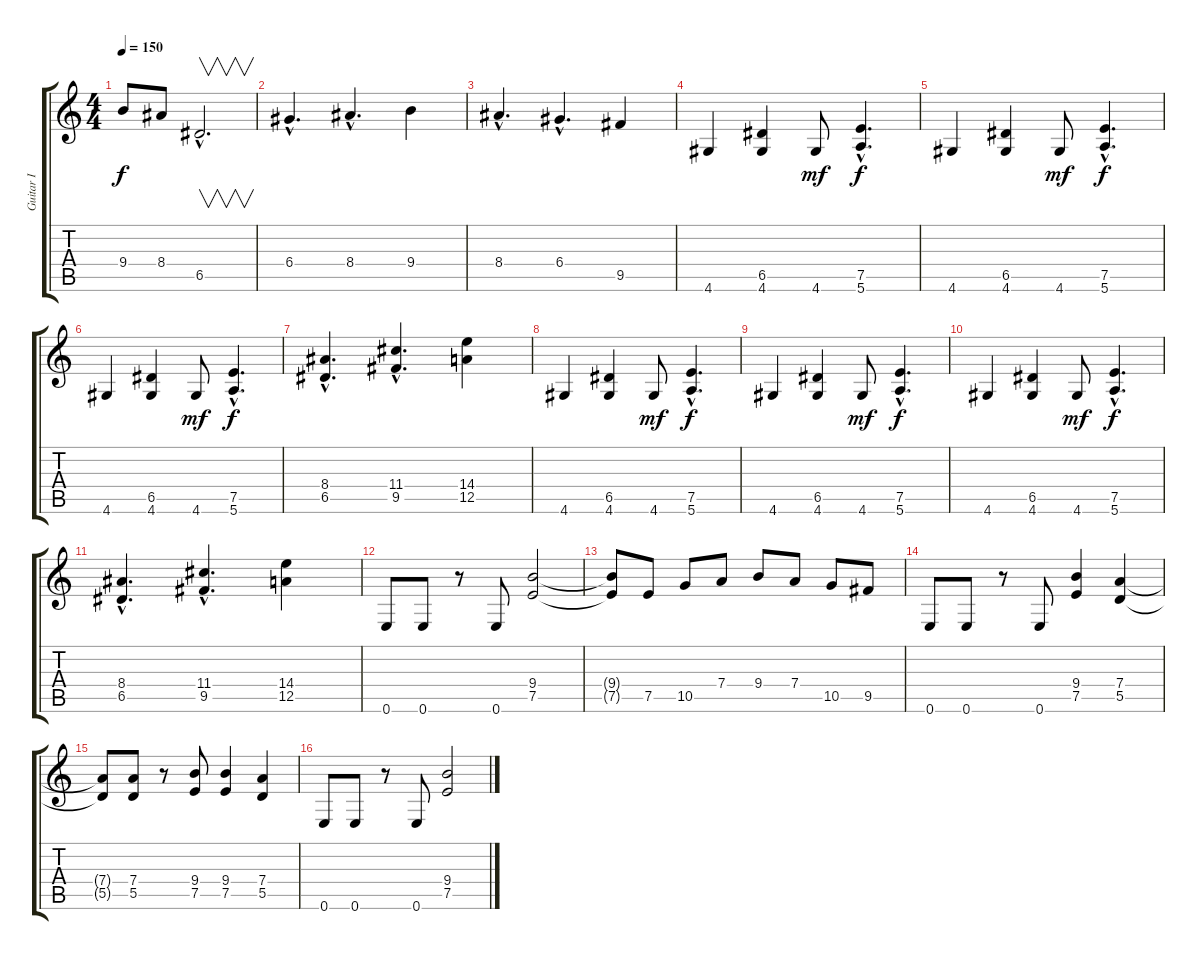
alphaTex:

\track ("Guitar I" "Guitar I") {instrument distortionguitar}
\staff {score tabs}
\tuning (E4 B3 G3 D3 A2 E2) {hide}
\ts (4 4)
\tempo 150
\clef g2
\ks c
9.4.8{dy f} 8.4.8 6.5{hac}.2{v d} |
6.4{hac}.4{d} 8.4{hac}.4{d} 9.4.4 |
8.4{hac}.4{d} 6.4{hac}.4{d} 9.5.4 |
4.6.4 (6.5 4.6).4 4.6.8{dy mf} (7.5{hac} 5.6{hac}).4{d dy f} |
4.6.4 (6.5 4.6).4 4.6.8{dy mf} (7.5{hac} 5.6{hac}).4{d dy f} |
4.6.4 (6.5 4.6).4 4.6.8{dy mf} (7.5{hac} 5.6{hac}).4{d dy f} |
(8.4{hac} 6.5{hac}).4{d} (11.4{hac} 9.5{hac}).4{d} (14.4 12.5).4 |
4.6.4 (6.5 4.6).4 4.6.8{dy mf} (7.5{hac} 5.6{hac}).4{d dy f} |
4.6.4 (6.5 4.6).4 4.6.8{dy mf} (7.5{hac} 5.6{hac}).4{d dy f} |
4.6.4 (6.5 4.6).4 4.6.8{dy mf} (7.5{hac} 5.6{hac}).4{d dy f} |
(8.4{hac} 6.5{hac}).4{d} (11.4{hac} 9.5{hac}).4{d} (14.4 12.5).4 |
0.6.8 0.6.8 r.8 0.6.8 (9.4 7.5).2 |
(9.4{t} 7.5{t}).8 7.5.8 10.5.8 7.4.8 9.4.8 7.4.8 10.5.8 9.5.8 |
0.6.8 0.6.8 r.8 0.6.8 (9.4 7.5).4 (7.4 5.5).4 |
(7.4{t} 5.5{t}).8 (7.4 5.5).8 r.8 (9.4 7.5).8 (9.4 7.5).4 (7.4 5.5).4 |
0.6.8 0.6.8 r.8 0.6.8 (9.4 7.5).2
